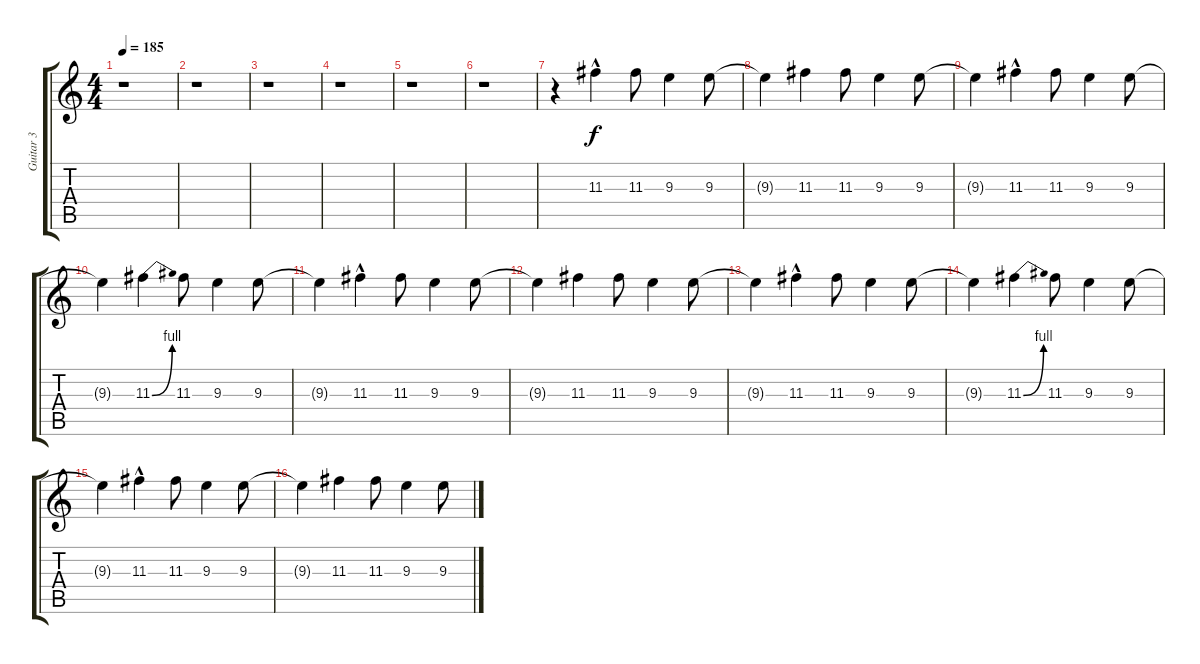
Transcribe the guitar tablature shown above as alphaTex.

\track ("Guitar 3" "Guitar 3") {instrument distortionguitar}
\staff {score tabs}
\tuning (E4 B3 G3 D3 A2 E2) {hide}
\ts (4 4)
\tempo 185
\clef g2
\ks c
r.1{dy f} |
r.1 |
r.1 |
r.1 |
r.1 |
r.1 |
r.4 11.3{hac}.4 11.3.8 9.3.4 9.3.8 |
9.3{t}.4 11.3.4 11.3.8 9.3.4 9.3.8 |
9.3{t}.4 11.3{hac}.4 11.3.8 9.3.4 9.3.8 |
9.3{t}.4 11.3{be (bend 0 0 60 4)}.4 11.3.8 9.3.4 9.3.8 |
9.3{t}.4 11.3{hac}.4 11.3.8 9.3.4 9.3.8 |
9.3{t}.4 11.3.4 11.3.8 9.3.4 9.3.8 |
9.3{t}.4 11.3{hac}.4 11.3.8 9.3.4 9.3.8 |
9.3{t}.4 11.3{be (bend 0 0 60 4)}.4 11.3.8 9.3.4 9.3.8 |
9.3{t}.4 11.3{hac}.4 11.3.8 9.3.4 9.3.8 |
9.3{t}.4 11.3.4 11.3.8 9.3.4 9.3.8
